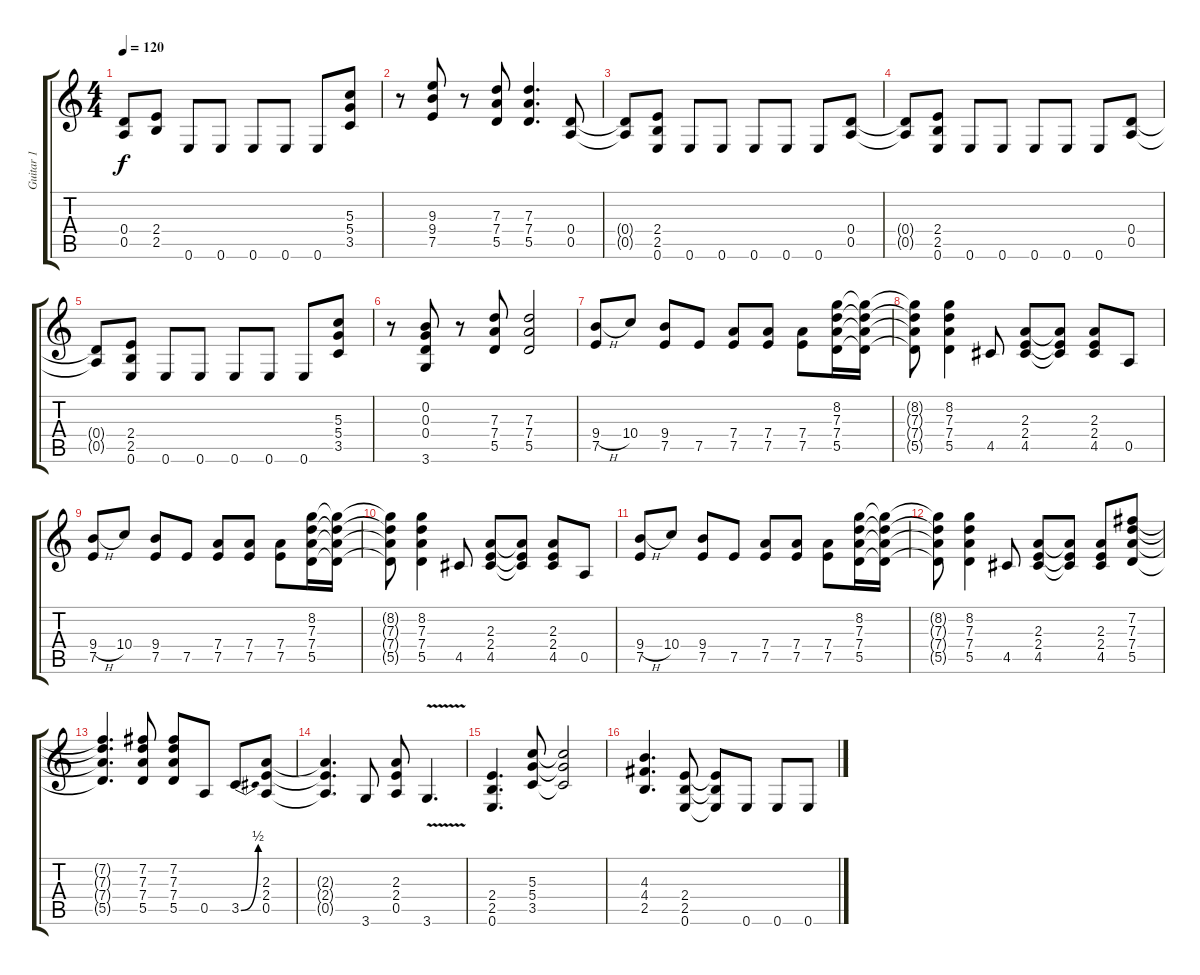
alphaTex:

\track ("Guitar 1" "Guitar 1") {instrument overdrivenguitar}
\staff {score tabs}
\tuning (E4 B3 G3 D3 A2 E2) {hide}
\ts (4 4)
\tempo 120
\clef g2
\ks c
(0.4{t} 0.5{t}).8{dy f} (2.4 2.5).8 0.6.8 0.6.8 0.6.8 0.6.8 0.6.8 (5.3 5.4 3.5).8 |
r.8 (9.3 9.4 7.5).8 r.8 (7.3 7.4 5.5).8 (7.3 7.4 5.5).4{d} (0.4 0.5).8 |
(0.4{t} 0.5{t}).8 (2.4 2.5 0.6).8 0.6.8 0.6.8 0.6.8 0.6.8 0.6.8 (0.4 0.5).8 |
(0.4{t} 0.5{t}).8 (2.4 2.5 0.6).8 0.6.8 0.6.8 0.6.8 0.6.8 0.6.8 (0.4 0.5).8 |
(0.4{t} 0.5{t}).8 (2.4 2.5 0.6).8 0.6.8 0.6.8 0.6.8 0.6.8 0.6.8 (5.3 5.4 3.5).8 |
r.8 (0.2 0.3 0.4 3.6).8 r.8 (7.3 7.4 5.5).8 (7.3 7.4 5.5).2 |
(9.4{h} 7.5).8 10.4.8 (9.4 7.5).8 7.5.8 (7.4 7.5).8 (7.4 7.5).8 (7.4 7.5).8 (8.2 7.3 7.4 5.5).16 (8.2{t} 7.3{t} 7.4{t} 5.5{t}).16 |
(8.2{t} 7.3{t} 7.4{t} 5.5{t}).8 (8.2 7.3 7.4 5.5).4 4.5.8 (2.3 2.4 4.5).8 (2.3{t} 2.4{t} 4.5{t}).8 (2.3 2.4 4.5).8 0.5.8 |
(9.4{h} 7.5).8 10.4.8 (9.4 7.5).8 7.5.8 (7.4 7.5).8 (7.4 7.5).8 (7.4 7.5).8 (8.2 7.3 7.4 5.5).16 (8.2{t} 7.3{t} 7.4{t} 5.5{t}).16 |
(8.2{t} 7.3{t} 7.4{t} 5.5{t}).8 (8.2 7.3 7.4 5.5).4 4.5.8 (2.3 2.4 4.5).8 (2.3{t} 2.4{t} 4.5{t}).8 (2.3 2.4 4.5).8 0.5.8 |
(9.4{h} 7.5).8 10.4.8 (9.4 7.5).8 7.5.8 (7.4 7.5).8 (7.4 7.5).8 (7.4 7.5).8 (8.2 7.3 7.4 5.5).16 (8.2{t} 7.3{t} 7.4{t} 5.5{t}).16 |
(8.2{t} 7.3{t} 7.4{t} 5.5{t}).8 (8.2 7.3 7.4 5.5).4 4.5.8 (2.3 2.4 4.5).8 (2.3{t} 2.4{t} 4.5{t}).8 (2.3 2.4 4.5).8 (7.2 7.3 7.4 5.5).8 |
(7.2{t} 7.3{t} 7.4{t} 5.5{t}).4{d} (7.2 7.3 7.4 5.5).8 (7.2 7.3 7.4 5.5).8 0.5.8 3.5{be (bend 0 0 60 2)}.8 (2.3 2.4 0.5).8 |
(2.3{t} 2.4{t} 0.5{t}).4{d} 3.6.8 (2.3 2.4 0.5).8 3.6{v}.4{d} |
(2.4 2.5 0.6).4{d} (5.3 5.4 3.5).8 (5.3{t} 5.4{t} 3.5{t}).2 |
(4.3 4.4 2.5).4{d} (2.4 2.5 0.6).8 (2.4{t} 2.5{t} 0.6{t}).8 0.6.8 0.6.8 0.6.8
